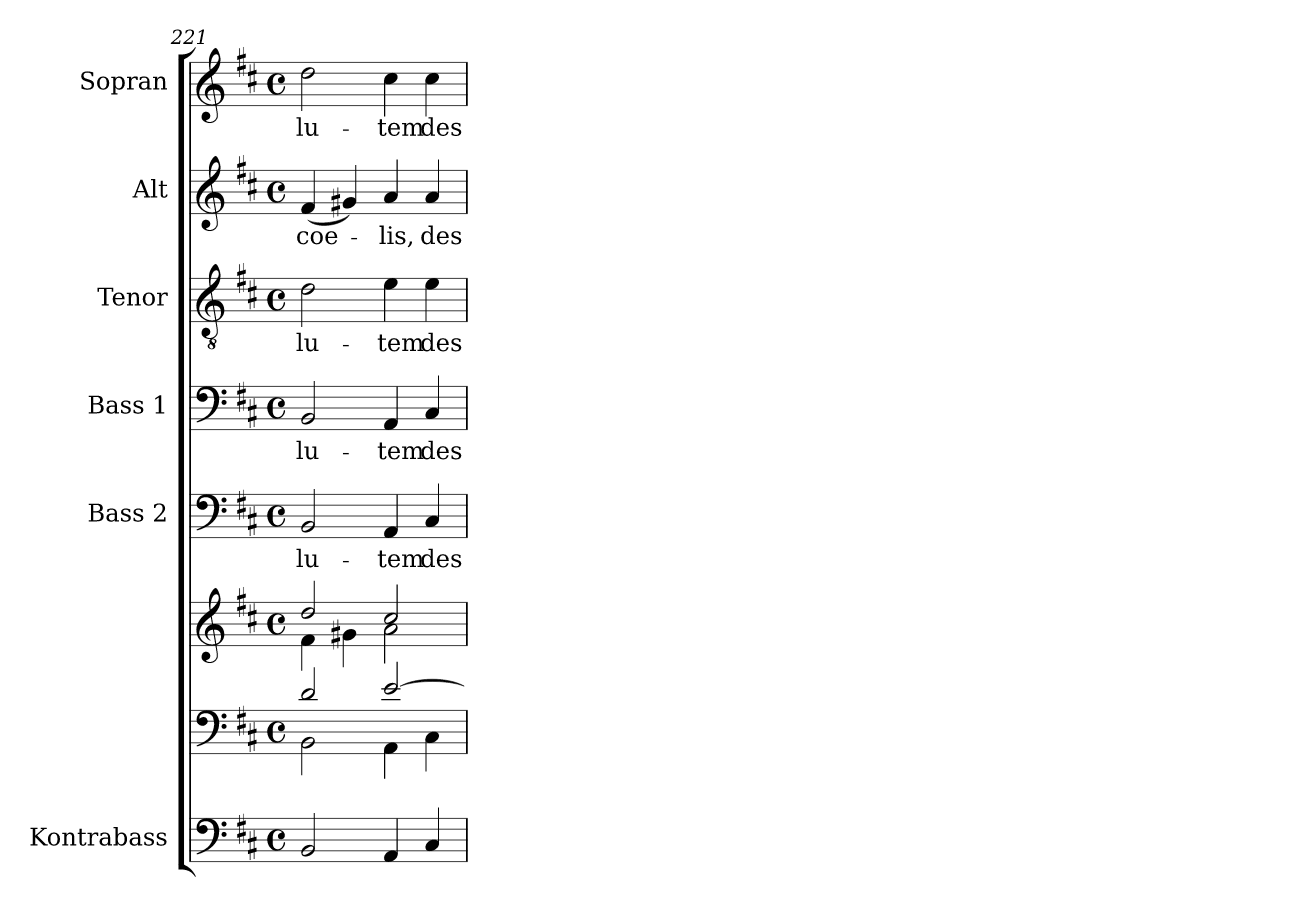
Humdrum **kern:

**kern	**kern	**kern	**kern	**text	**kern	**text	**kern	**text	**kern	**text	**kern	**text
*part7	*part6	*part6	*part5	*part5	*part4	*part4	*part3	*part3	*part2	*part2	*part1	*part1
*staff8	*staff7	*staff6	*staff5	*staff5	*staff4	*staff4	*staff3	*staff3	*staff2	*staff2	*staff1	*staff1
*I"Kontrabass	*	*	*I"Bass 2	*	*I"Bass 1	*	*I"Tenor	*	*I"Alt	*	*I"Sopran	*
*I'Kb.	*	*	*I'B. 2	*	*I'B. 1	*	*I'T.	*	*I'A.	*	*I'S.	*
*clefF4	*clefF4	*clefG2	*clefF4	*	*clefF4	*	*clefGv2	*	*clefG2	*	*clefG2	*
*ITrd7c12	*	*	*	*	*	*	*	*	*	*	*	*
*k[f#c#]	*k[f#c#]	*k[f#c#]	*k[f#c#]	*	*k[f#c#]	*	*k[f#c#]	*	*k[f#c#]	*	*k[f#c#]	*
*D:	*D:	*D:	*D:	*	*D:	*	*D:	*	*D:	*	*D:	*
*M4/4	*M4/4	*M4/4	*M4/4	*	*M4/4	*	*M4/4	*	*M4/4	*	*M4/4	*
*met(c)	*met(c)	*met(c)	*met(c)	*	*met(c)	*	*met(c)	*	*met(c)	*	*met(c)	*
=221	=221	=221	=221	=221	=221	=221	=221	=221	=221	=221	=221	=221
*	*^	*^	*	*	*	*	*	*	*	*	*	*
!	!	!	!	!	!	!LO:LY:b	!	!LO:LY:b	!	!LO:LY:b	!	!LO:LY:b	!	!LO:LY:b
2BBB/	2d/	2BB\	2dd/	4f#\	2BB/	-lu-	2BB/	-lu-	2d\	-lu-	(<4f#/	coe-	2dd\	-lu-
.	.	.	.	4g#X\	.	.	.	.	.	.	4g#X/)	.	.	.
!	!	!	!	!	!	!LO:LY:b	!	!LO:LY:b	!	!LO:LY:b	!	!LO:LY:b	!	!LO:LY:b
4AAA/	[>2e/	4AA\	2cc#/	2a\	4AA/	-tem	4AA/	-tem	4e\	-tem	4a/	-lis,	4cc#\	-tem
!	!	!	!	!	!	!LO:LY:b	!	!LO:LY:b	!	!LO:LY:b	!	!LO:LY:b	!	!LO:LY:b
4CC#/	.	4C#\	.	.	4C#/	des-	4C#/	des-	4e\	des-	4a/	des-	4cc#\	des-
*	*v	*v	*	*	*	*	*	*	*	*	*	*	*	*
*	*	*v	*v	*	*	*	*	*	*	*	*	*	*
=	=	=	=	=	=	=	=	=	=	=	=	=
*-	*-	*-	*-	*-	*-	*-	*-	*-	*-	*-	*-	*-
